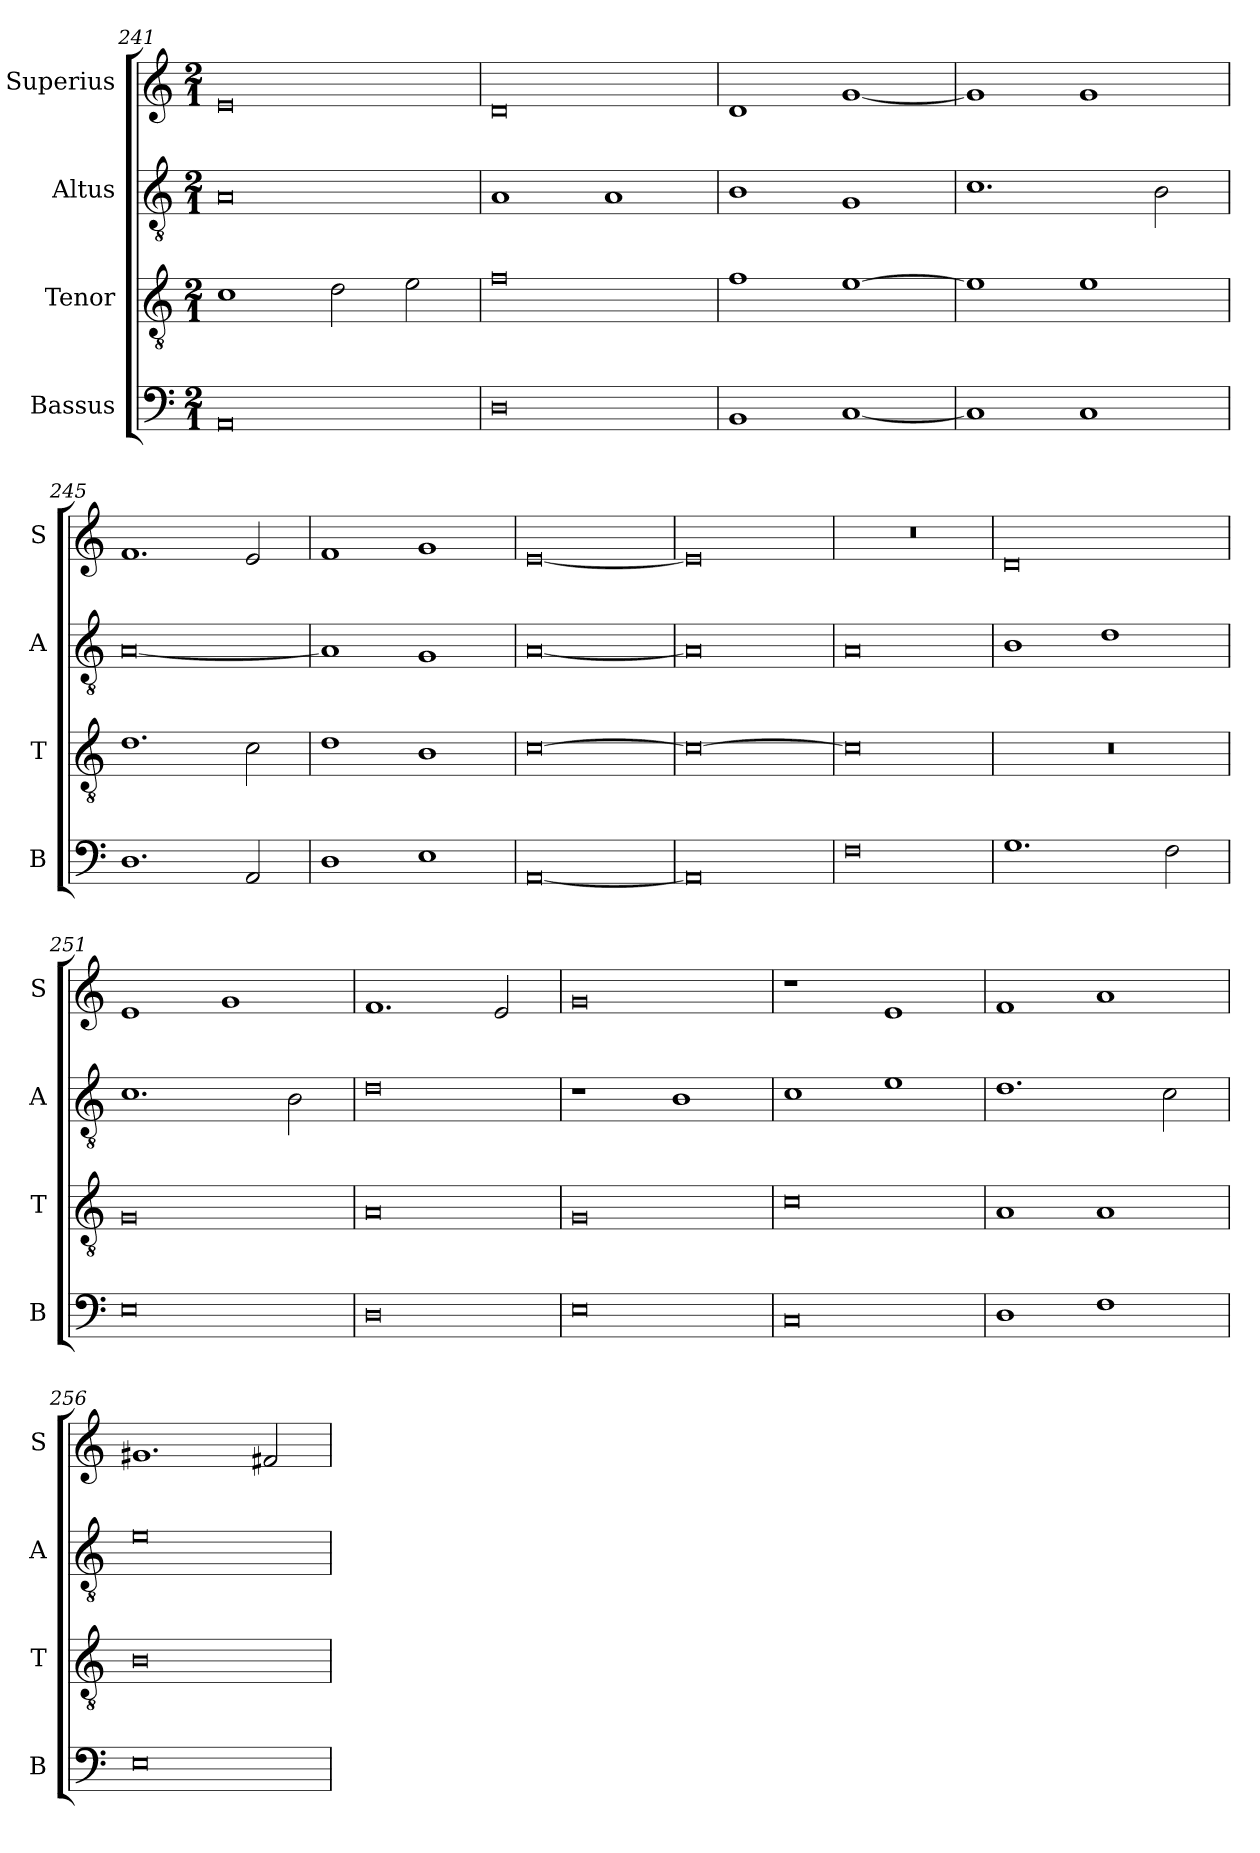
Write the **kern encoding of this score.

**kern	**kern	**kern	**kern
*part4	*part3	*part2	*part1
*staff4	*staff3	*staff2	*staff1
*I"Bassus	*I"Tenor	*I"Altus	*I"Superius
*I'B	*I'T	*I'A	*I'S
*clefF4	*clefGv2	*clefGv2	*clefG2
*k[]	*k[]	*k[]	*k[]
*M2/1	*M2/1	*M2/1	*M2/1
=241	=241	=241	=241
0AA	1c	0A	0e
.	2d\	.	.
.	2e\	.	.
=242	=242	=242	=242
0D	0f	1A	0d
.	.	1A	.
=243	=243	=243	=243
1BB	1f	1B	1d
[1C	[1e	1G	[1g
=244	=244	=244	=244
1C]	1e]	1.c	1g]
1C	1e	.	1g
.	.	2B\	.
=245	=245	=245	=245
1.D	1.d	[0A	1.f
2AA/	2c\	.	2e/
=246	=246	=246	=246
1D	1d	1A]	1f
1E	1B	1G	1g
=247	=247	=247	=247
[0AA	[0c	[0A	[0e
=248	=248	=248	=248
0AA]	0c_	0A]	0e]
=249	=249	=249	=249
0F	0c]	0A	0r
=250	=250	=250	=250
1.G	0r	1B	0d
.	.	1d	.
2F\	.	.	.
=251	=251	=251	=251
0E	0G	1.c	1e
.	.	.	1g
.	.	2B\	.
=252	=252	=252	=252
0D	0A	0d	1.f
.	.	.	2e/
=253	=253	=253	=253
0E	0G	1r	0g
.	.	1B	.
=254	=254	=254	=254
0C	0c	1c	1r
.	.	1e	1e
=255	=255	=255	=255
1D	1A	1.d	1f
1F	1A	.	1a
.	.	2c\	.
=256	=256	=256	=256
0E	0B	0e	1.g#X
.	.	.	2f#X/
=	=	=	=
*-	*-	*-	*-
